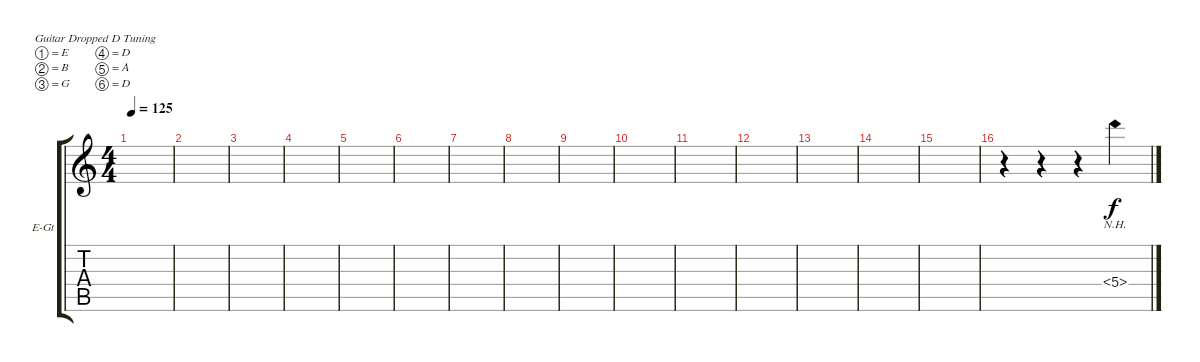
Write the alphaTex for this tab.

\bracketExtendMode groupsimilarinstruments
\firstSystemTrackNameOrientation horizontal
\otherSystemsTrackNameOrientation horizontal
\track ("Lead Guitar" "E-Gt") {instrument distortionguitar}
\staff {score tabs}
\tuning (E4 B3 G3 D3 A2 D2)
\ts (4 4)
\tempo 125
\clef g2
\ks c
|
|
|
|
|
|
|
|
|
|
|
|
|
|
|
r.4 r.4 r.4 5.4{nh}.4
